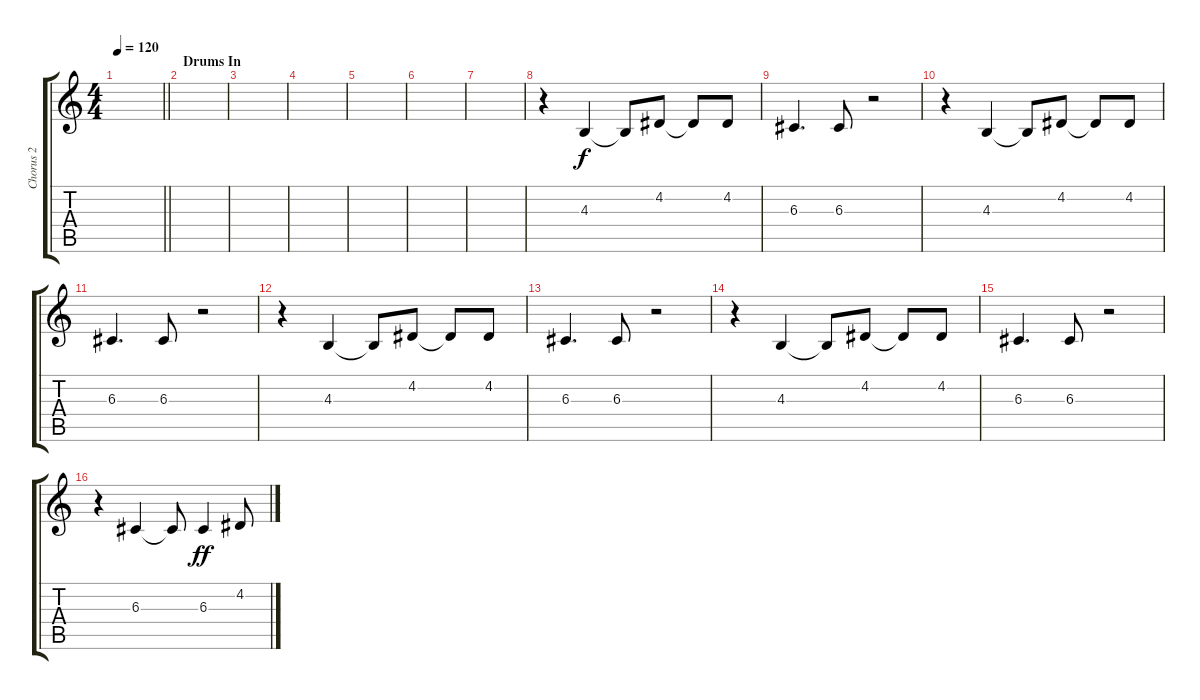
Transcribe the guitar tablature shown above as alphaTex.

\track ("Chorus 2" "Chorus 2") {instrument synthvoice}
\staff {score tabs}
\tuning (E4 B3 G3 D3 A2 E2) {hide}
\ts (4 4)
\tempo 120
\clef g2
\barLineRight lightlight
\ks c
|
\section ("" "Drums In")
|
|
|
|
|
|
r.4 4.3.4 4.3{t}.8 4.2.8 4.2{t}.8 4.2.8 |
6.3.4{d} 6.3.8 r.2 |
r.4 4.3.4 4.3{t}.8 4.2.8 4.2{t}.8 4.2.8 |
6.3.4{d} 6.3.8 r.2 |
r.4 4.3.4 4.3{t}.8 4.2.8 4.2{t}.8 4.2.8 |
6.3.4{d} 6.3.8 r.2 |
r.4 4.3.4 4.3{t}.8 4.2.8 4.2{t}.8 4.2.8 |
6.3.4{d} 6.3.8 r.2 |
r.4 6.3.4 6.3{t}.8{dy f} 6.3.4{dy ff} 4.2.8
